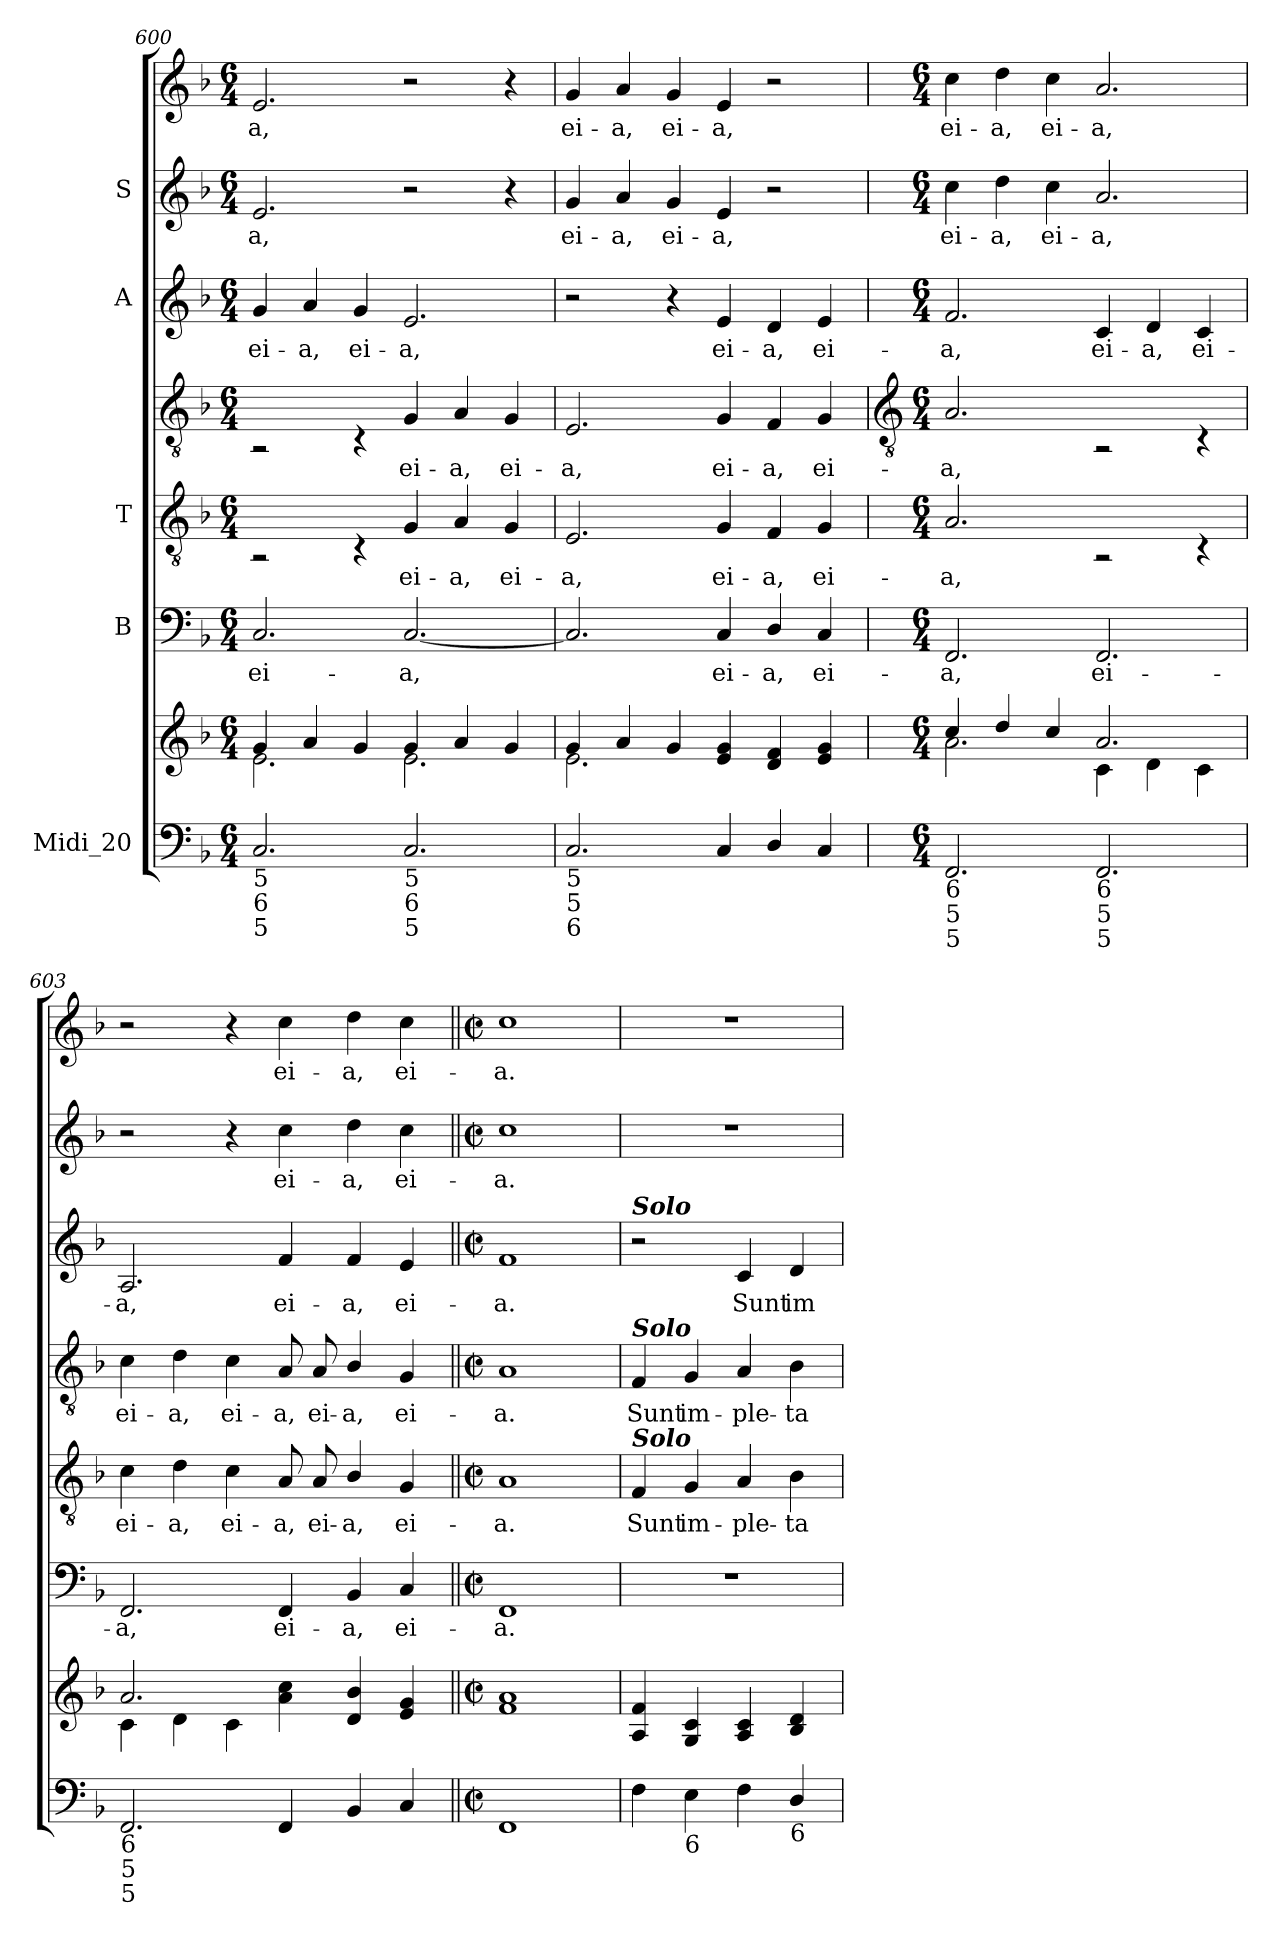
**kern	**kern	**kern	**text	**kern	**text	**kern	**text	**kern	**text	**kern	**text	**kern	**text
*part5	*part5	*part4	*part4	*part3	*part3	*part3	*part3	*part2	*part2	*part1	*part1	*part1	*part1
*staff8	*staff7	*staff6	*staff6	*staff5	*staff5	*staff4	*staff4	*staff3	*staff3	*staff2	*staff2	*staff1	*staff1
*I"Midi_20	*	*I"B	*	*I"T	*	*	*	*I"A	*	*I"S	*	*	*
*clefF4	*clefG2	*clefF4	*	*clefGv2	*	*clefGv2	*	*clefG2	*	*clefG2	*	*clefG2	*
*k[b-]	*k[b-]	*k[b-]	*	*k[b-]	*	*k[b-]	*	*k[b-]	*	*k[b-]	*	*k[b-]	*
*F:	*F:	*F:	*	*F:	*	*F:	*	*F:	*	*F:	*	*F:	*
*M6/4	*M6/4	*M6/4	*	*M6/4	*	*M6/4	*	*M6/4	*	*M6/4	*	*M6/4	*
=600	=600	=600	=600	=600	=600	=600	=600	=600	=600	=600	=600	=600	=600
*	*^	*	*	*	*	*	*	*	*	*	*	*	*
!LO:TX:b:t=5	!	!	!	!	!	!	!	!	!	!	!	!	!	!
!LO:TX:b:t=6	!	!	!	!	!	!	!	!	!	!	!	!	!	!
!LO:TX:b:t=5	!	!	!	!	!	!	!	!	!	!	!	!	!	!
!	!	!	!	!LO:LY:b	!	!	!	!	!	!LO:LY:b	!	!LO:LY:b	!	!LO:LY:b
2.C	4g	2.e\	2.C	ei-	2rBB	.	2rBB	.	4g	ei-	2.e	-a,	2.e	-a,
!	!	!	!	!	!	!	!	!	!	!LO:LY:b	!	!	!	!
.	4a	.	.	.	.	.	.	.	4a	-a,	.	.	.	.
!	!	!	!	!	!	!	!	!	!	!LO:LY:b	!	!	!	!
.	4g	.	.	.	4rBB	.	4rBB	.	4g	ei-	.	.	.	.
!LO:TX:b:t=5	!	!	!	!	!	!	!	!	!	!	!	!	!	!
!LO:TX:b:t=6	!	!	!	!	!	!	!	!	!	!	!	!	!	!
!LO:TX:b:t=5	!	!	!	!	!	!	!	!	!	!	!	!	!	!
!	!	!	!	!LO:LY:b	!	!LO:LY:b	!	!LO:LY:b	!	!LO:LY:b	!	!	!	!
2.C	4g	2.e\	[2.C	-a,	4G	ei-	4G	ei-	2.e	-a,	2r	.	2r	.
!	!	!	!	!	!	!LO:LY:b	!	!LO:LY:b	!	!	!	!	!	!
.	4a	.	.	.	4A	-a,	4A	-a,	.	.	.	.	.	.
!	!	!	!	!	!	!LO:LY:b	!	!LO:LY:b	!	!	!	!	!	!
.	4g	.	.	.	4G	ei-	4G	ei-	.	.	4r	.	4r	.
=601	=601	=601	=601	=601	=601	=601	=601	=601	=601	=601	=601	=601	=601	=601
!LO:TX:b:t=5	!	!	!	!	!	!	!	!	!	!	!	!	!	!
!LO:TX:b:t=5	!	!	!	!	!	!	!	!	!	!	!	!	!	!
!LO:TX:b:t=6	!	!	!	!	!	!	!	!	!	!	!	!	!	!
!	!	!	!	!	!	!LO:LY:b	!	!LO:LY:b	!	!	!	!LO:LY:b	!	!LO:LY:b
2.C	4g	2.e\	2.C]	.	2.E	-a,	2.E	-a,	2r	.	4g	ei-	4g	ei-
!	!	!	!	!	!	!	!	!	!	!	!	!LO:LY:b	!	!LO:LY:b
.	4a	.	.	.	.	.	.	.	.	.	4a	-a,	4a	-a,
!	!	!	!	!	!	!	!	!	!	!	!	!LO:LY:b	!	!LO:LY:b
.	4g	.	.	.	.	.	.	.	4r	.	4g	ei-	4g	ei-
!	!	!	!	!LO:LY:b	!	!LO:LY:b	!	!LO:LY:b	!	!LO:LY:b	!	!LO:LY:b	!	!LO:LY:b
4C	4e 4g	4ryy	4C	ei-	4G	ei-	4G	ei-	4e	ei-	4e	-a,	4e	-a,
!	!	!	!	!LO:LY:b	!	!LO:LY:b	!	!LO:LY:b	!	!LO:LY:b	!	!	!	!
4D/	4d 4f	2ryy	4D/	-a,	4F	-a,	4F	-a,	4d	-a,	2r	.	2r	.
!	!	!	!	!LO:LY:b	!	!LO:LY:b	!	!LO:LY:b	!	!LO:LY:b	!	!	!	!
4C	4e 4g	.	4C	ei-	4G	ei-	4G	ei-	4e	ei-	.	.	.	.
!!LO:LB:g=z
=602	=602	=602	=602	=602	=602	=602	=602	=602	=602	=602	=602	=602	=602	=602
*	*	*	*	*	*	*	*clefGv2	*	*	*	*	*	*	*
*M6/4	*M6/4	*	*M6/4	*	*M6/4	*	*M6/4	*	*M6/4	*	*M6/4	*	*M6/4	*
!LO:TX:b:t=6	!	!	!	!	!	!	!	!	!	!	!	!	!	!
!LO:TX:b:t=5	!	!	!	!	!	!	!	!	!	!	!	!	!	!
!LO:TX:b:t=5	!	!	!	!	!	!	!	!	!	!	!	!	!	!
!	!	!	!	!LO:LY:b	!	!LO:LY:b	!	!LO:LY:b	!	!LO:LY:b	!	!LO:LY:b	!	!LO:LY:b
2.FF	4cc/	2.a\	2.FF	-a,	2.A	-a,	2.A	-a,	2.f	-a,	4cc	ei-	4cc	ei-
!	!	!	!	!	!	!	!	!	!	!	!	!LO:LY:b	!	!LO:LY:b
.	4dd/	.	.	.	.	.	.	.	.	.	4dd	-a,	4dd	-a,
!	!	!	!	!	!	!	!	!	!	!	!	!LO:LY:b	!	!LO:LY:b
.	4cc/	.	.	.	.	.	.	.	.	.	4cc	ei-	4cc	ei-
!LO:TX:b:t=6	!	!	!	!	!	!	!	!	!	!	!	!	!	!
!LO:TX:b:t=5	!	!	!	!	!	!	!	!	!	!	!	!	!	!
!LO:TX:b:t=5	!	!	!	!	!	!	!	!	!	!	!	!	!	!
!	!	!	!	!LO:LY:b	!	!	!	!	!	!LO:LY:b	!	!LO:LY:b	!	!LO:LY:b
2.FF	2.a	4c\	2.FF	ei-	2rBB	.	2rBB	.	4c	ei-	2.a	-a,	2.a	-a,
!	!	!	!	!	!	!	!	!	!	!LO:LY:b	!	!	!	!
.	.	4d\	.	.	.	.	.	.	4d	-a,	.	.	.	.
!	!	!	!	!	!	!	!	!	!	!LO:LY:b	!	!	!	!
.	.	4c\	.	.	4rBB	.	4rBB	.	4c	ei-	.	.	.	.
=603	=603	=603	=603	=603	=603	=603	=603	=603	=603	=603	=603	=603	=603	=603
!LO:TX:b:t=6	!	!	!	!	!	!	!	!	!	!	!	!	!	!
!LO:TX:b:t=5	!	!	!	!	!	!	!	!	!	!	!	!	!	!
!LO:TX:b:t=5	!	!	!	!	!	!	!	!	!	!	!	!	!	!
!	!	!	!	!LO:LY:b	!	!LO:LY:b	!	!LO:LY:b	!	!LO:LY:b	!	!	!	!
2.FF	2.a	4c\	2.FF	-a,	4c	ei-	4c	ei-	2.A	-a,	2r	.	2r	.
!	!	!	!	!	!	!LO:LY:b	!	!LO:LY:b	!	!	!	!	!	!
.	.	4d\	.	.	4d	-a,	4d	-a,	.	.	.	.	.	.
!	!	!	!	!	!	!LO:LY:b	!	!LO:LY:b	!	!	!	!	!	!
.	.	4c\	.	.	4c	ei-	4c	ei-	.	.	4r	.	4r	.
!	!	!	!	!LO:LY:b	!	!LO:LY:b	!	!LO:LY:b	!	!LO:LY:b	!	!LO:LY:b	!	!LO:LY:b
4FF	4a 4cc	4ryy	4FF	ei-	8A	-a,	8A	-a,	4f	ei-	4cc	ei-	4cc	ei-
!	!	!	!	!	!	!LO:LY:b	!	!LO:LY:b	!	!	!	!	!	!
.	.	.	.	.	8A	ei-	8A	ei-	.	.	.	.	.	.
!	!	!	!	!LO:LY:b	!	!LO:LY:b	!	!LO:LY:b	!	!LO:LY:b	!	!LO:LY:b	!	!LO:LY:b
4BB-	4d 4b-	2ryy	4BB-	-a,	4B-/	-a,	4B-/	-a,	4f	-a,	4dd	-a,	4dd	-a,
!	!	!	!	!LO:LY:b	!	!LO:LY:b	!	!LO:LY:b	!	!LO:LY:b	!	!LO:LY:b	!	!LO:LY:b
4C	4e 4g	.	4C	ei-	4G	ei-	4G	ei-	4e	ei-	4cc	ei-	4cc	ei-
=604||	=604||	=604||	=604||	=604||	=604||	=604||	=604||	=604||	=604||	=604||	=604||	=604||	=604||	=604||
*M2/2	*M2/2	*	*M2/2	*	*M2/2	*	*M2/2	*	*M2/2	*	*M2/2	*	*M2/2	*
*met(c|)	*met(c|)	*	*met(c|)	*	*met(c|)	*	*met(c|)	*	*met(c|)	*	*met(c|)	*	*met(c|)	*
!	!	!	!	!LO:LY:b	!	!LO:LY:b	!	!LO:LY:b	!	!LO:LY:b	!	!LO:LY:b	!	!LO:LY:b
1FF	1f 1a	1ryy	1FF	-a.	1A	-a.	1A	-a.	1f	-a.	1cc	-a.	1cc	-a.
=605	=605	=605	=605	=605	=605	=605	=605	=605	=605	=605	=605	=605	=605	=605
!	!	!	!	!	!	!	!	!	!LO:TX:a:Bi:t=Solo	!	!	!	!	!
!	!	!	!	!	!	!	!LO:TX:a:Bi:t=Solo	!	!	!	!	!	!	!
!	!	!	!	!	!LO:TX:a:Bi:t=Solo	!	!	!	!	!	!	!	!	!
!	!	!	!	!	!	!LO:LY:b	!	!LO:LY:b	!	!	!	!	!	!
4F	4A 4f	1ryy	1r	.	4F	Sunt	4F	Sunt	2r	.	1r	.	1r	.
!LO:TX:b:t=6	!	!	!	!	!	!	!	!	!	!	!	!	!	!
!	!	!	!	!	!	!LO:LY:b	!	!LO:LY:b	!	!	!	!	!	!
4E	4G 4c	.	.	.	4G	im-	4G	im-	.	.	.	.	.	.
!	!	!	!	!	!	!LO:LY:b	!	!LO:LY:b	!	!LO:LY:b	!	!	!	!
4F	4A 4c	.	.	.	4A	-ple-	4A	-ple-	4c	Sunt	.	.	.	.
!LO:TX:b:t=6	!	!	!	!	!	!	!	!	!	!	!	!	!	!
!	!	!	!	!	!	!LO:LY:b	!	!LO:LY:b	!	!LO:LY:b	!	!	!	!
4D/	4B- 4d	.	.	.	4B-	-ta	4B-	-ta	4d	im-	.	.	.	.
*	*v	*v	*	*	*	*	*	*	*	*	*	*	*	*
=	=	=	=	=	=	=	=	=	=	=	=	=	=
*-	*-	*-	*-	*-	*-	*-	*-	*-	*-	*-	*-	*-	*-
